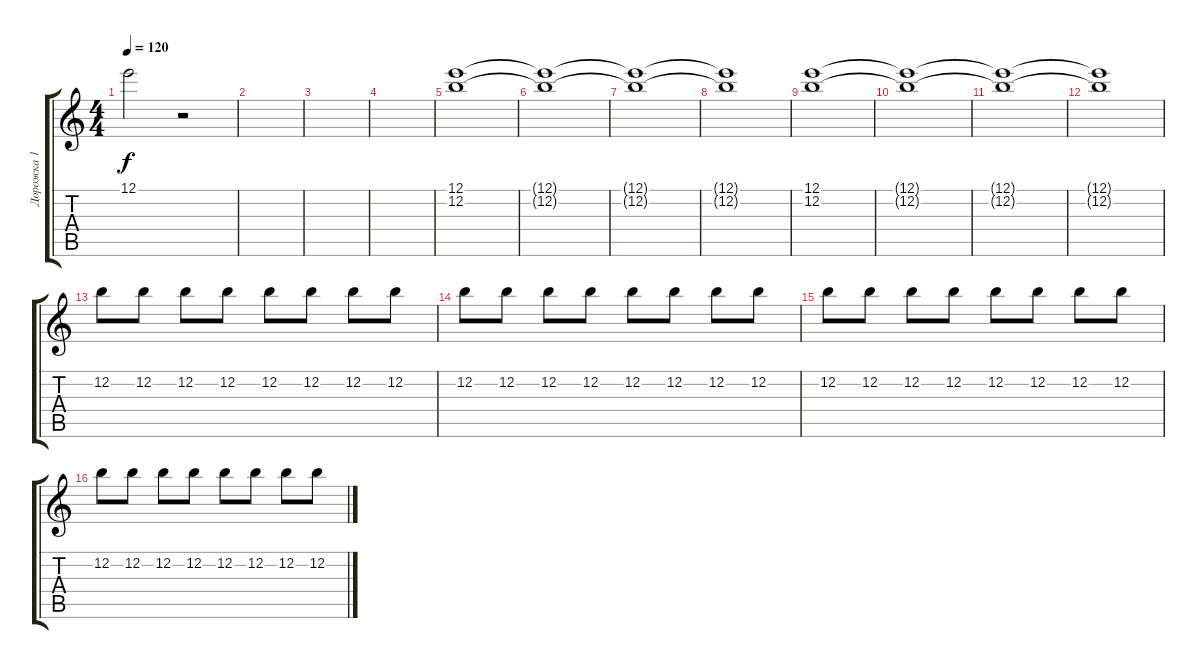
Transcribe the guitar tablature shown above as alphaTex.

\track ("Дорожка 1" "Дорожка 1") {instrument overdrivenguitar}
\staff {score tabs}
\tuning (E4 B3 G3 D3 A2 E2) {hide}
\ts (4 4)
\tempo 120
\clef g2
\ks c
12.1.2{dy f} r.2 |
|
|
|
(12.1 12.2).1 |
(12.1{t} 12.2{t}).1 |
(12.1{t} 12.2{t}).1 |
(12.1{t} 12.2{t}).1 |
(12.1 12.2).1 |
(12.1{t} 12.2{t}).1 |
(12.1{t} 12.2{t}).1 |
(12.1{t} 12.2{t}).1 |
12.2.8 12.2.8 12.2.8 12.2.8 12.2.8 12.2.8 12.2.8 12.2.8 |
12.2.8 12.2.8 12.2.8 12.2.8 12.2.8 12.2.8 12.2.8 12.2.8 |
12.2.8 12.2.8 12.2.8 12.2.8 12.2.8 12.2.8 12.2.8 12.2.8 |
12.2.8 12.2.8 12.2.8 12.2.8 12.2.8 12.2.8 12.2.8 12.2.8
